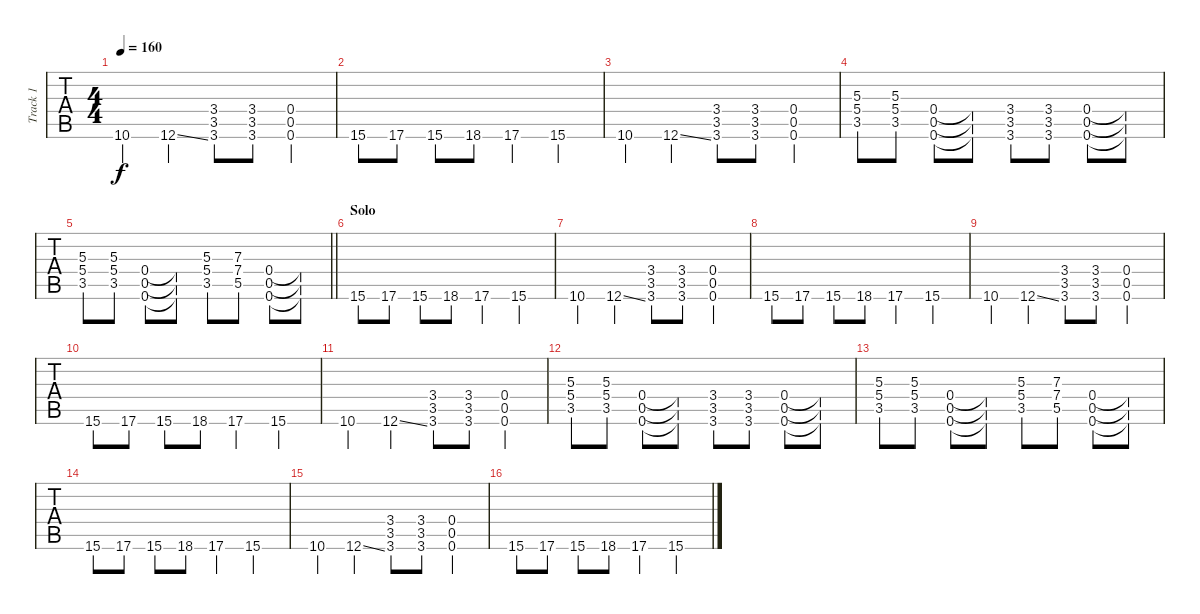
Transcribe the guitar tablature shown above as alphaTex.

\track ("Track 1" "Track 1") {instrument distortionguitar}
\staff {tabs}
\tuning (E4 B3 G3 D3 A2 D2) {hide}
\ts (4 4)
\tempo 160
\clef g2
\ks c
10.6{st}.4{dy f} 12.6{ss}.4 (3.4 3.5 3.6).8 (3.4 3.5 3.6).8 (0.4 0.5 0.6).4 |
15.6.8 17.6.8 15.6.8 18.6.8 17.6{st}.4 15.6{st}.4 |
10.6{st}.4 12.6{ss}.4 (3.4 3.5 3.6).8 (3.4 3.5 3.6).8 (0.4 0.5 0.6).4 |
(5.3 5.4 3.5).8 (5.3 5.4 3.5).8 (0.4 0.5 0.6).8 (0.4{t} 0.5{t} 0.6{t}).8 (3.4 3.5 3.6).8 (3.4 3.5 3.6).8 (0.4 0.5 0.6).8 (0.4{t} 0.5{t} 0.6{t}).8 |
\barLineRight lightlight
(5.3 5.4 3.5).8 (5.3 5.4 3.5).8 (0.4 0.5 0.6).8 (0.4{t} 0.5{t} 0.6{t}).8 (5.3 5.4 3.5).8 (7.3 7.4 5.5).8 (0.4 0.5 0.6).8 (0.4{t} 0.5{t} 0.6{t}).8 |
\section ("" "Solo")
15.6.8 17.6.8 15.6.8 18.6.8 17.6{st}.4 15.6{st}.4 |
10.6{st}.4 12.6{ss}.4 (3.4 3.5 3.6).8 (3.4 3.5 3.6).8 (0.4 0.5 0.6).4 |
15.6.8 17.6.8 15.6.8 18.6.8 17.6{st}.4 15.6{st}.4 |
10.6{st}.4 12.6{ss}.4 (3.4 3.5 3.6).8 (3.4 3.5 3.6).8 (0.4 0.5 0.6).4 |
15.6.8 17.6.8 15.6.8 18.6.8 17.6{st}.4 15.6{st}.4 |
10.6{st}.4 12.6{ss}.4 (3.4 3.5 3.6).8 (3.4 3.5 3.6).8 (0.4 0.5 0.6).4 |
(5.3 5.4 3.5).8 (5.3 5.4 3.5).8 (0.4 0.5 0.6).8 (0.4{t} 0.5{t} 0.6{t}).8 (3.4 3.5 3.6).8 (3.4 3.5 3.6).8 (0.4 0.5 0.6).8 (0.4{t} 0.5{t} 0.6{t}).8 |
(5.3 5.4 3.5).8 (5.3 5.4 3.5).8 (0.4 0.5 0.6).8 (0.4{t} 0.5{t} 0.6{t}).8 (5.3 5.4 3.5).8 (7.3 7.4 5.5).8 (0.4 0.5 0.6).8 (0.4{t} 0.5{t} 0.6{t}).8 |
15.6.8 17.6.8 15.6.8 18.6.8 17.6{st}.4 15.6{st}.4 |
10.6{st}.4 12.6{ss}.4 (3.4 3.5 3.6).8 (3.4 3.5 3.6).8 (0.4 0.5 0.6).4 |
15.6.8 17.6.8 15.6.8 18.6.8 17.6{st}.4 15.6{st}.4
